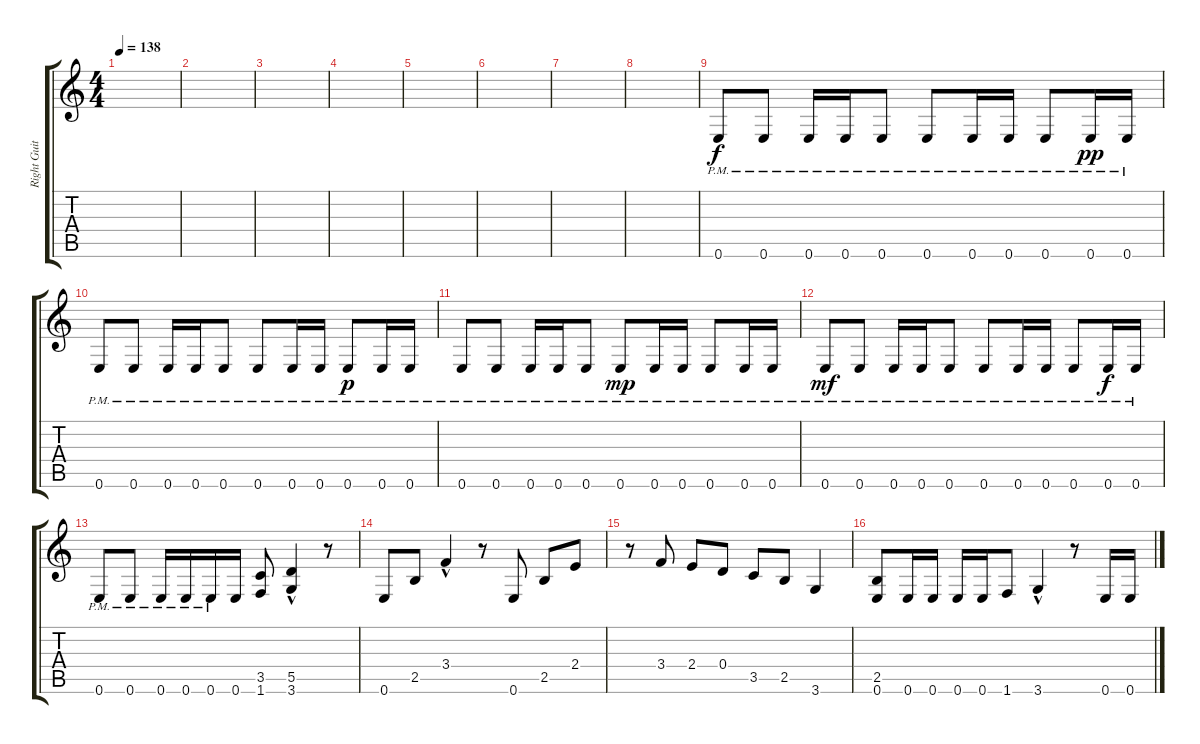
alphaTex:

\track ("Right Guitar" "Right Guit") {instrument distortionguitar}
\staff {score tabs}
\tuning (E4 B3 G3 D3 A2 E2) {hide}
\ts (4 4)
\tempo 138
\clef g2
\ks c
|
|
|
|
|
|
|
|
0.6{pm}.8 0.6{pm}.8 0.6{pm}.16 0.6{pm}.16 0.6{pm}.8 0.6{pm}.8 0.6{pm}.16 0.6{pm}.16 0.6{pm}.8 0.6{pm}.16{dy pp} 0.6{pm}.16 |
0.6{pm}.8 0.6{pm}.8 0.6{pm}.16 0.6{pm}.16 0.6{pm}.8 0.6{pm}.8 0.6{pm}.16 0.6{pm}.16 0.6{pm}.8{dy p} 0.6{pm}.16 0.6{pm}.16 |
0.6{pm}.8 0.6{pm}.8 0.6{pm}.16 0.6{pm}.16 0.6{pm}.8 0.6{pm}.8{dy mp} 0.6{pm}.16 0.6{pm}.16 0.6{pm}.8 0.6{pm}.16 0.6{pm}.16 |
0.6{pm}.8{dy mf} 0.6{pm}.8 0.6{pm}.16 0.6{pm}.16 0.6{pm}.8 0.6{pm}.8 0.6{pm}.16 0.6{pm}.16 0.6{pm}.8 0.6{pm}.16{dy f} 0.6{pm}.16 |
0.6{pm}.8 0.6{pm}.8 0.6{pm}.16 0.6{pm}.16 0.6{pm}.16 0.6.16 (3.5 1.6).8 (5.5{hac} 3.6{hac}).4 r.8 |
0.6.8 2.5.8 3.4{hac}.4 r.8 0.6.8 2.5.8 2.4.8 |
r.8 3.4.8 2.4.8 0.4.8 3.5.8 2.5.8 3.6.4 |
(2.5 0.6).8 0.6.16 0.6.16 0.6.16 0.6.16 1.6.8 3.6{hac}.4 r.8 0.6.16 0.6.16
